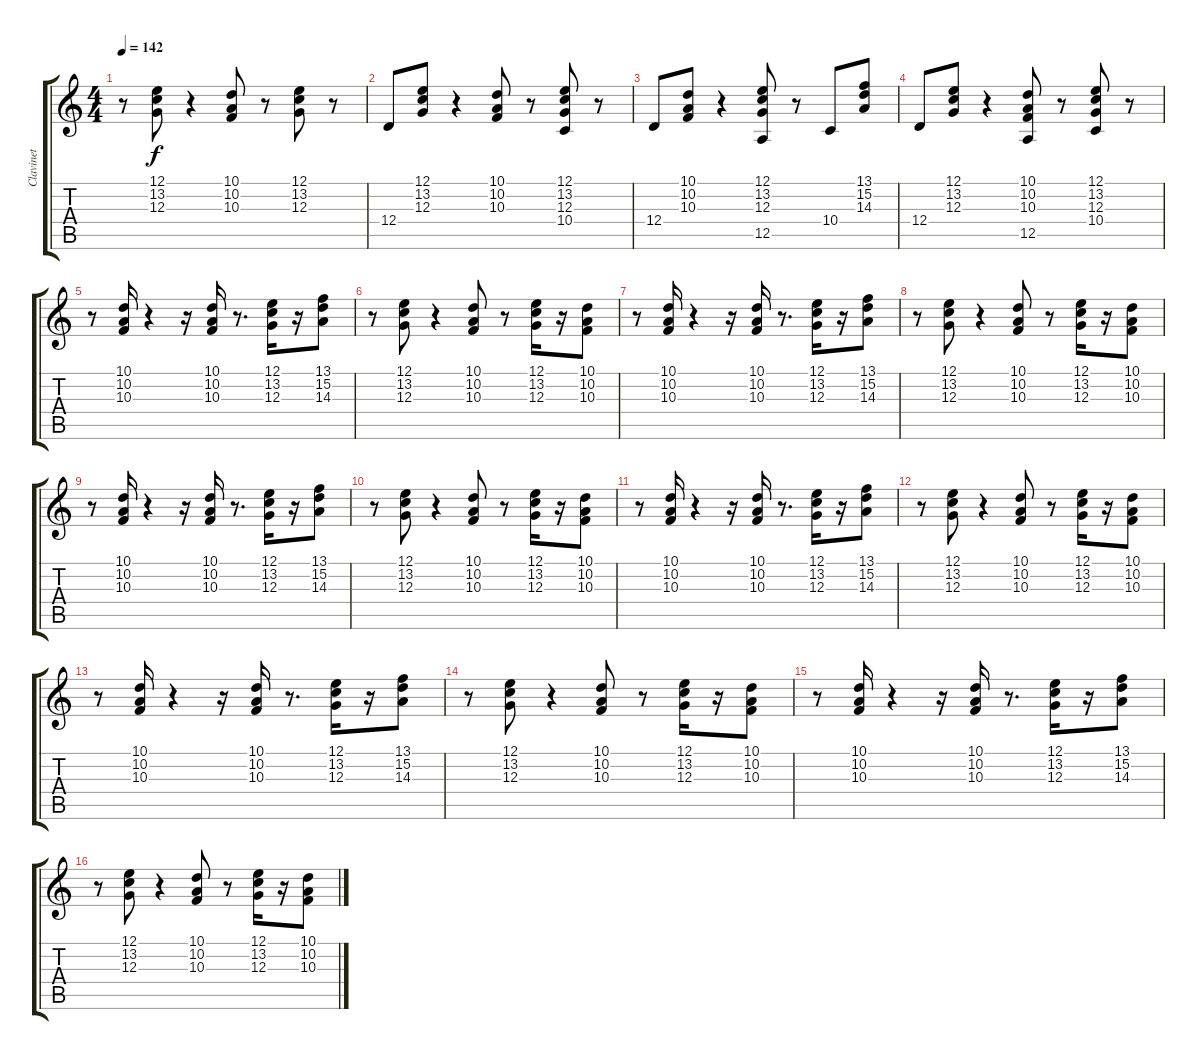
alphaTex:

\track ("Clavinet" "Clavinet") {instrument clavinet}
\staff {score tabs}
\tuning (E4 B3 G3 D3 A2 E2) {hide}
\ts (4 4)
\tempo 142
\clef g2
\ks c
r.8{dy f} (12.1 13.2 12.3).8 r.4 (10.1 10.2 10.3).8 r.8 (12.1 13.2 12.3).8 r.8 |
12.4.8 (12.1 13.2 12.3).8 r.4 (10.1 10.2 10.3).8 r.8 (12.1 13.2 12.3 10.4).8 r.8 |
12.4.8 (10.1 10.2 10.3).8 r.4 (12.1 13.2 12.3 12.5).8 r.8 10.4.8 (13.1 15.2 14.3).8 |
12.4.8 (12.1 13.2 12.3).8 r.4 (10.1 10.2 10.3 12.5).8 r.8 (12.1 13.2 12.3 10.4).8 r.8 |
r.8 (10.1 10.2 10.3).16 r.4 r.16 (10.1 10.2 10.3).16 r.8{d} (12.1 13.2 12.3).16 r.16 (13.1 15.2 14.3).8 |
r.8 (12.1 13.2 12.3).8 r.4 (10.1 10.2 10.3).8 r.8 (12.1 13.2 12.3).16 r.16 (10.1 10.2 10.3).8 |
r.8 (10.1 10.2 10.3).16 r.4 r.16 (10.1 10.2 10.3).16 r.8{d} (12.1 13.2 12.3).16 r.16 (13.1 15.2 14.3).8 |
r.8 (12.1 13.2 12.3).8 r.4 (10.1 10.2 10.3).8 r.8 (12.1 13.2 12.3).16 r.16 (10.1 10.2 10.3).8 |
r.8 (10.1 10.2 10.3).16 r.4 r.16 (10.1 10.2 10.3).16 r.8{d} (12.1 13.2 12.3).16 r.16 (13.1 15.2 14.3).8 |
r.8 (12.1 13.2 12.3).8 r.4 (10.1 10.2 10.3).8 r.8 (12.1 13.2 12.3).16 r.16 (10.1 10.2 10.3).8 |
r.8 (10.1 10.2 10.3).16 r.4 r.16 (10.1 10.2 10.3).16 r.8{d} (12.1 13.2 12.3).16 r.16 (13.1 15.2 14.3).8 |
r.8 (12.1 13.2 12.3).8 r.4 (10.1 10.2 10.3).8 r.8 (12.1 13.2 12.3).16 r.16 (10.1 10.2 10.3).8 |
r.8 (10.1 10.2 10.3).16 r.4 r.16 (10.1 10.2 10.3).16 r.8{d} (12.1 13.2 12.3).16 r.16 (13.1 15.2 14.3).8 |
r.8 (12.1 13.2 12.3).8 r.4 (10.1 10.2 10.3).8 r.8 (12.1 13.2 12.3).16 r.16 (10.1 10.2 10.3).8 |
r.8 (10.1 10.2 10.3).16 r.4 r.16 (10.1 10.2 10.3).16 r.8{d} (12.1 13.2 12.3).16 r.16 (13.1 15.2 14.3).8 |
r.8 (12.1 13.2 12.3).8 r.4 (10.1 10.2 10.3).8 r.8 (12.1 13.2 12.3).16 r.16 (10.1 10.2 10.3).8
